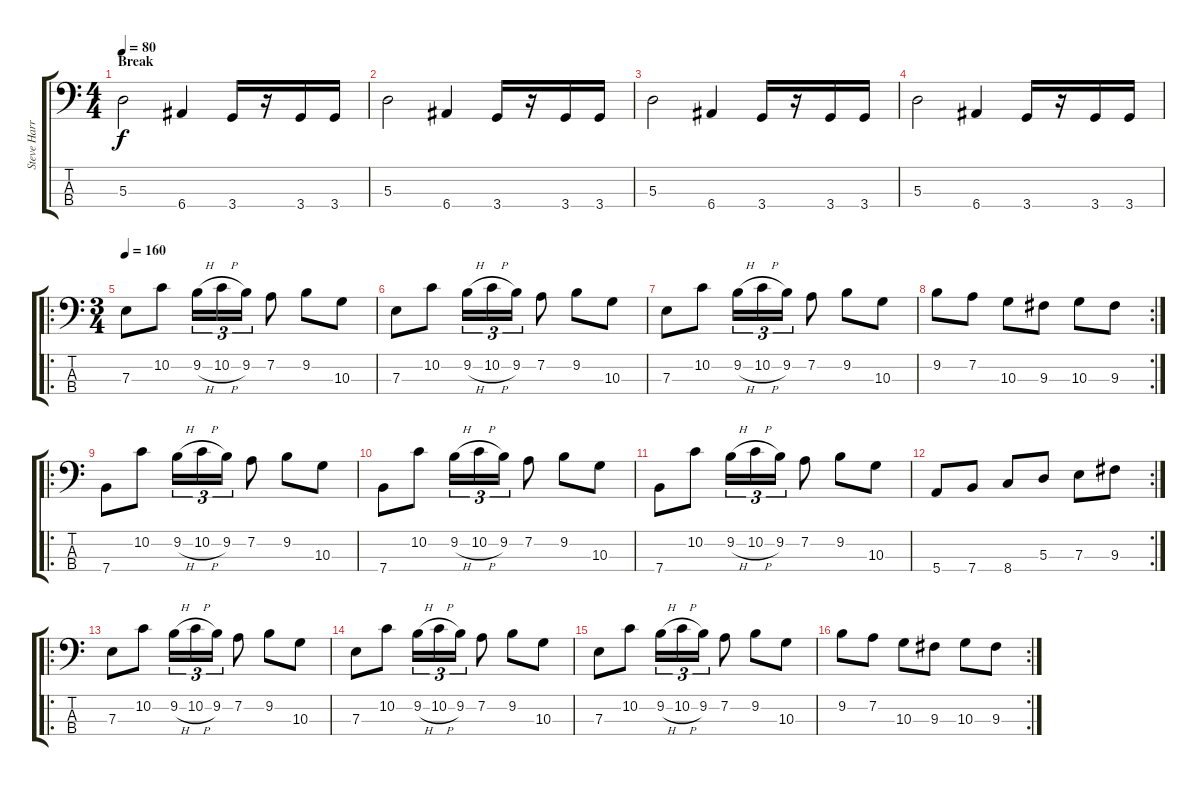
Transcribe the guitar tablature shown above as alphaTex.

\track ("Steve Harris" "Steve Harr") {instrument electricbassfinger}
\staff {score tabs}
\tuning (G2 D2 A1 E1) {hide}
\ts (4 4)
\section ("" "Break")
\tempo 80
\clef f4
\ks c
5.3.2{dy f} 6.4.4 3.4.16 r.16 3.4.16 3.4.16 |
5.3.2 6.4.4 3.4.16 r.16 3.4.16 3.4.16 |
5.3.2 6.4.4 3.4.16 r.16 3.4.16 3.4.16 |
5.3.2 6.4.4 3.4.16 r.16 3.4.16 3.4.16 |
\ro
\ts (3 4)
\tempo 160
7.3.8 10.2.8 9.2{h}.16{tu (3 2)} 10.2{h}.16{tu (3 2)} 9.2.16{tu (3 2)} 7.2.8 9.2.8 10.3.8 |
7.3.8 10.2.8 9.2{h}.16{tu (3 2)} 10.2{h}.16{tu (3 2)} 9.2.16{tu (3 2)} 7.2.8 9.2.8 10.3.8 |
7.3.8 10.2.8 9.2{h}.16{tu (3 2)} 10.2{h}.16{tu (3 2)} 9.2.16{tu (3 2)} 7.2.8 9.2.8 10.3.8 |
\rc 2
9.2.8 7.2.8 10.3.8 9.3.8 10.3.8 9.3.8 |
\ro
7.4.8 10.2.8 9.2{h}.16{tu (3 2)} 10.2{h}.16{tu (3 2)} 9.2.16{tu (3 2)} 7.2.8 9.2.8 10.3.8 |
7.4.8 10.2.8 9.2{h}.16{tu (3 2)} 10.2{h}.16{tu (3 2)} 9.2.16{tu (3 2)} 7.2.8 9.2.8 10.3.8 |
7.4.8 10.2.8 9.2{h}.16{tu (3 2)} 10.2{h}.16{tu (3 2)} 9.2.16{tu (3 2)} 7.2.8 9.2.8 10.3.8 |
\rc 2
5.4.8 7.4.8 8.4.8 5.3.8 7.3.8 9.3.8 |
\ro
7.3.8 10.2.8 9.2{h}.16{tu (3 2)} 10.2{h}.16{tu (3 2)} 9.2.16{tu (3 2)} 7.2.8 9.2.8 10.3.8 |
7.3.8 10.2.8 9.2{h}.16{tu (3 2)} 10.2{h}.16{tu (3 2)} 9.2.16{tu (3 2)} 7.2.8 9.2.8 10.3.8 |
7.3.8 10.2.8 9.2{h}.16{tu (3 2)} 10.2{h}.16{tu (3 2)} 9.2.16{tu (3 2)} 7.2.8 9.2.8 10.3.8 |
\rc 2
9.2.8 7.2.8 10.3.8 9.3.8 10.3.8 9.3.8
